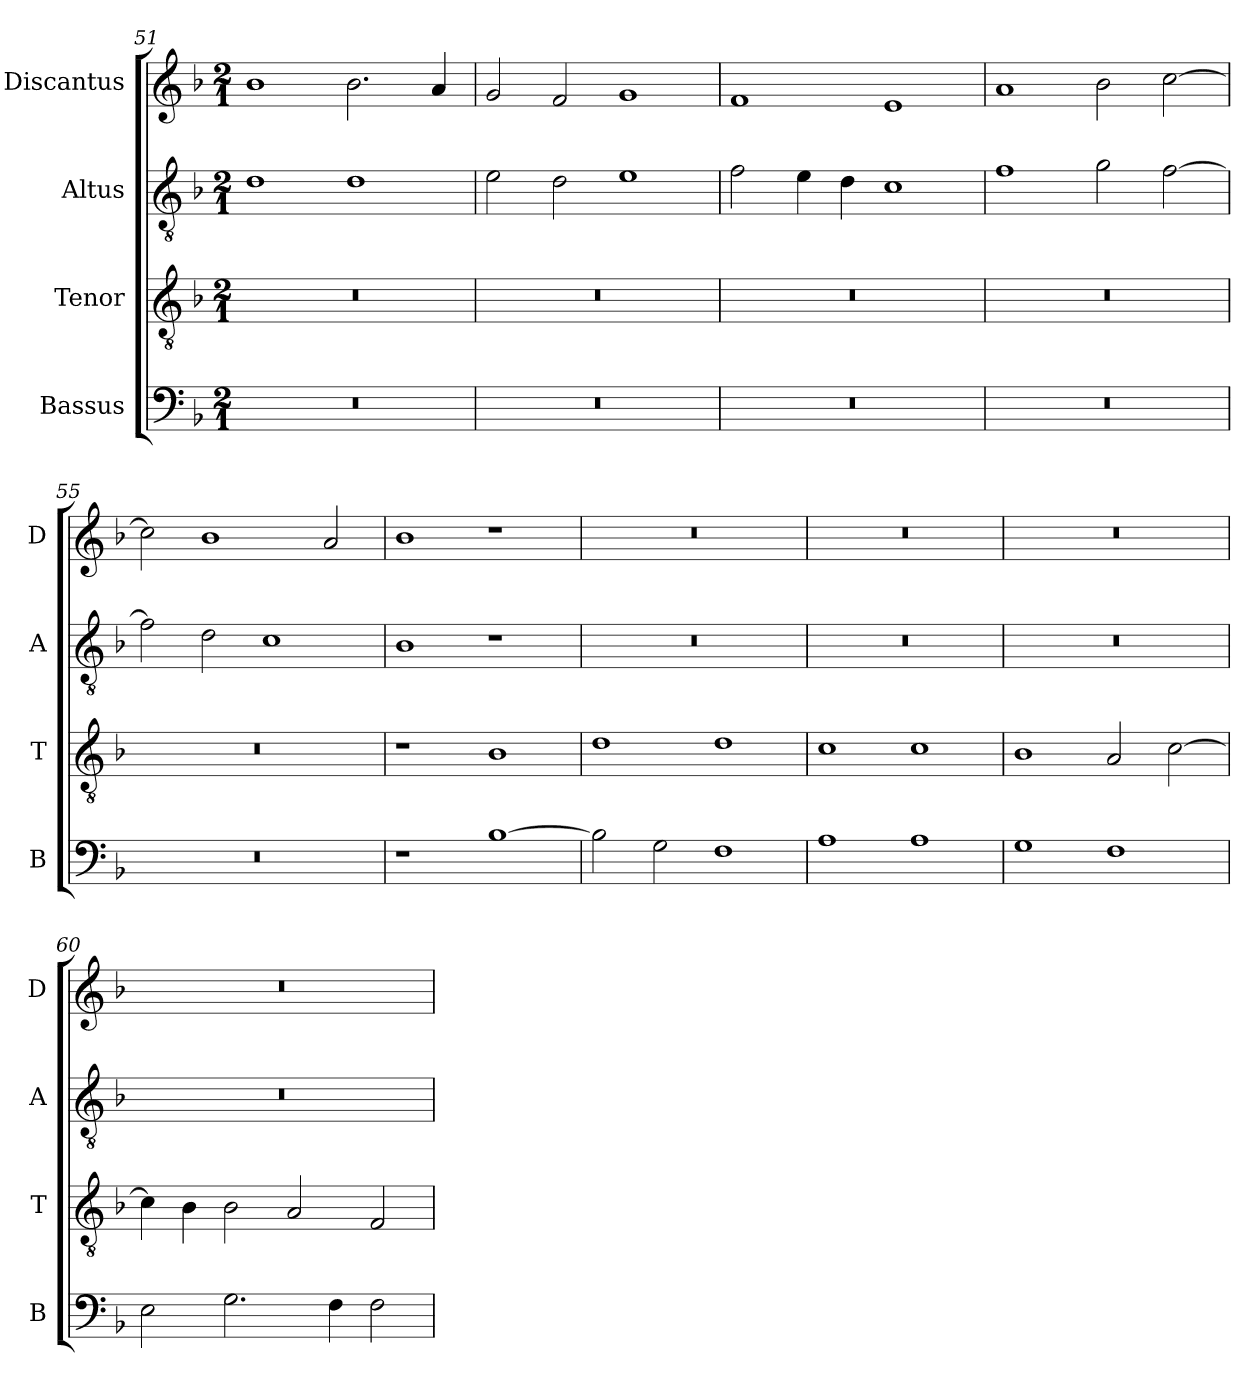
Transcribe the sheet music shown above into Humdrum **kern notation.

**kern	**kern	**kern	**kern
*part4	*part3	*part2	*part1
*staff4	*staff3	*staff2	*staff1
*I"Bassus	*I"Tenor	*I"Altus	*I"Discantus
*I'B	*I'T	*I'A	*I'D
*clefF4	*clefGv2	*clefGv2	*clefG2
*k[b-]	*k[b-]	*k[b-]	*k[b-]
*M2/1	*M2/1	*M2/1	*M2/1
=51	=51	=51	=51
0r	0r	1d	1b-
.	.	1d	2.b-\
.	.	.	4a/
=52	=52	=52	=52
0r	0r	2e\	2g/
.	.	2d\	2f/
.	.	1e	1g
=53	=53	=53	=53
0r	0r	2f\	1f
.	.	4e\	.
.	.	4d\	.
.	.	1c	1e
=54	=54	=54	=54
0r	0r	1f	1a
.	.	2g\	2b-\
.	.	[2f\	[2cc\
=55	=55	=55	=55
0r	0r	2f\]	2cc\]
.	.	2d\	1b-
.	.	1c	.
.	.	.	2a/
=56	=56	=56	=56
1r	1r	1B-	1b-
[1B-	1B-	1r	1r
=57	=57	=57	=57
2B-\]	1d	0r	0r
2G\	.	.	.
1F	1d	.	.
=58	=58	=58	=58
1A	1c	0r	0r
1A	1c	.	.
=59	=59	=59	=59
1G	1B-	0r	0r
1F	2A/	.	.
.	[2c\	.	.
=60	=60	=60	=60
2E\	4c\]	0r	0r
.	4B-\	.	.
2.G\	2B-\	.	.
.	2A/	.	.
4F\	.	.	.
2F\	2F/	.	.
=	=	=	=
*-	*-	*-	*-
